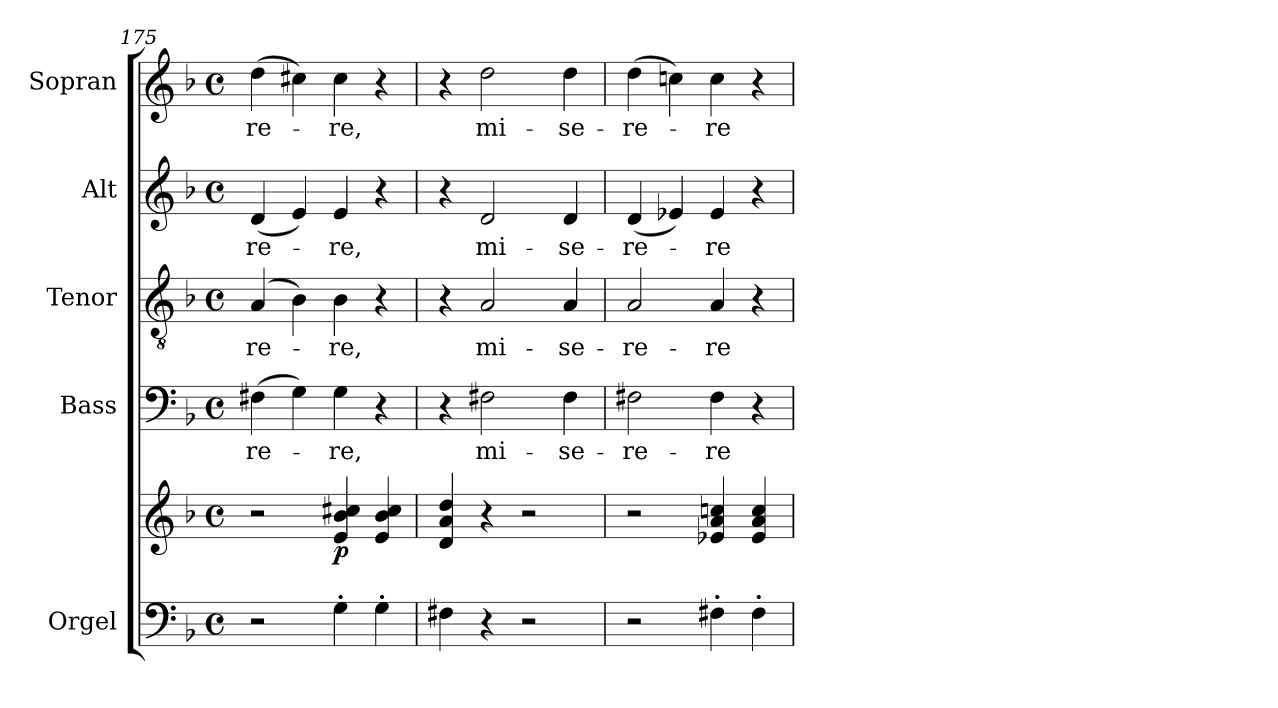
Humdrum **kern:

**kern	**kern	**dynam	**kern	**text	**kern	**text	**kern	**text	**kern	**text
*part5	*part5	*part5	*part4	*part4	*part3	*part3	*part2	*part2	*part1	*part1
*staff6	*staff5	*staff5/6	*staff4	*staff4	*staff3	*staff3	*staff2	*staff2	*staff1	*staff1
*I"Orgel	*	*	*I"Bass	*	*I"Tenor	*	*I"Alt	*	*I"Sopran	*
*I'Org.	*	*	*I'B	*	*I'T	*	*I'A	*	*I'S	*
*clefF4	*clefG2	*	*clefF4	*	*clefGv2	*	*clefG2	*	*clefG2	*
*k[b-]	*k[b-]	*	*k[b-]	*	*k[b-]	*	*k[b-]	*	*k[b-]	*
*F:	*F:	*	*F:	*	*F:	*	*F:	*	*F:	*
*M4/4	*M4/4	*	*M4/4	*	*M4/4	*	*M4/4	*	*M4/4	*
*met(c)	*met(c)	*	*met(c)	*	*met(c)	*	*met(c)	*	*met(c)	*
=175	=175	=175	=175	=175	=175	=175	=175	=175	=175	=175
!	!	!	!	!LO:LY:b	!	!LO:LY:b	!	!LO:LY:b	!	!LO:LY:b
2r	2r	.	(>4F#X\	-re-	(4A/	-re-	(<4d/	-re-	(>4dd\	-re-
.	.	.	4G\)	.	4B-\)	.	4e/)	.	4cc#X\)	.
!	!	!LO:DY:b	!	!LO:LY:b	!	!LO:LY:b	!	!LO:LY:b	!	!LO:LY:b
4G'>\	4e/ 4b-/ 4cc#X/	p	4G\	-re,	4B-\	-re,	4e/	-re,	4cc#\	-re,
4G'>\	4e/ 4b-/ 4cc#/	.	4r	.	4r	.	4r	.	4r	.
=176	=176	=176	=176	=176	=176	=176	=176	=176	=176	=176
4F#X\	4d/ 4a/ 4dd/	.	4r	.	4r	.	4r	.	4r	.
!	!	!	!	!LO:LY:b	!	!LO:LY:b	!	!LO:LY:b	!	!LO:LY:b
4r	4r	.	2F#X\	mi-	2A/	mi-	2d/	mi-	2dd\	mi-
2r	2r	.	.	.	.	.	.	.	.	.
!	!	!	!	!LO:LY:b	!	!LO:LY:b	!	!LO:LY:b	!	!LO:LY:b
.	.	.	4F#\	-se-	4A/	-se-	4d/	-se-	4dd\	-se-
=177	=177	=177	=177	=177	=177	=177	=177	=177	=177	=177
!	!	!	!	!LO:LY:b	!	!LO:LY:b	!	!LO:LY:b	!	!LO:LY:b
2r	2r	.	2F#X\	-re-	2A/	-re-	(<4d/	-re-	(>4dd\	-re-
.	.	.	.	.	.	.	4e-X/)	.	4ccn\)	.
!	!	!	!	!LO:LY:b	!	!LO:LY:b	!	!LO:LY:b	!	!LO:LY:b
4F#X'>\	4e-X/ 4a/ 4ccn/	.	4F#\	-re	4A/	-re	4e-/	-re	4cc\	-re
4F#'>\	4e-/ 4a/ 4cc/	.	4r	.	4r	.	4r	.	4r	.
=	=	=	=	=	=	=	=	=	=	=
*-	*-	*-	*-	*-	*-	*-	*-	*-	*-	*-
